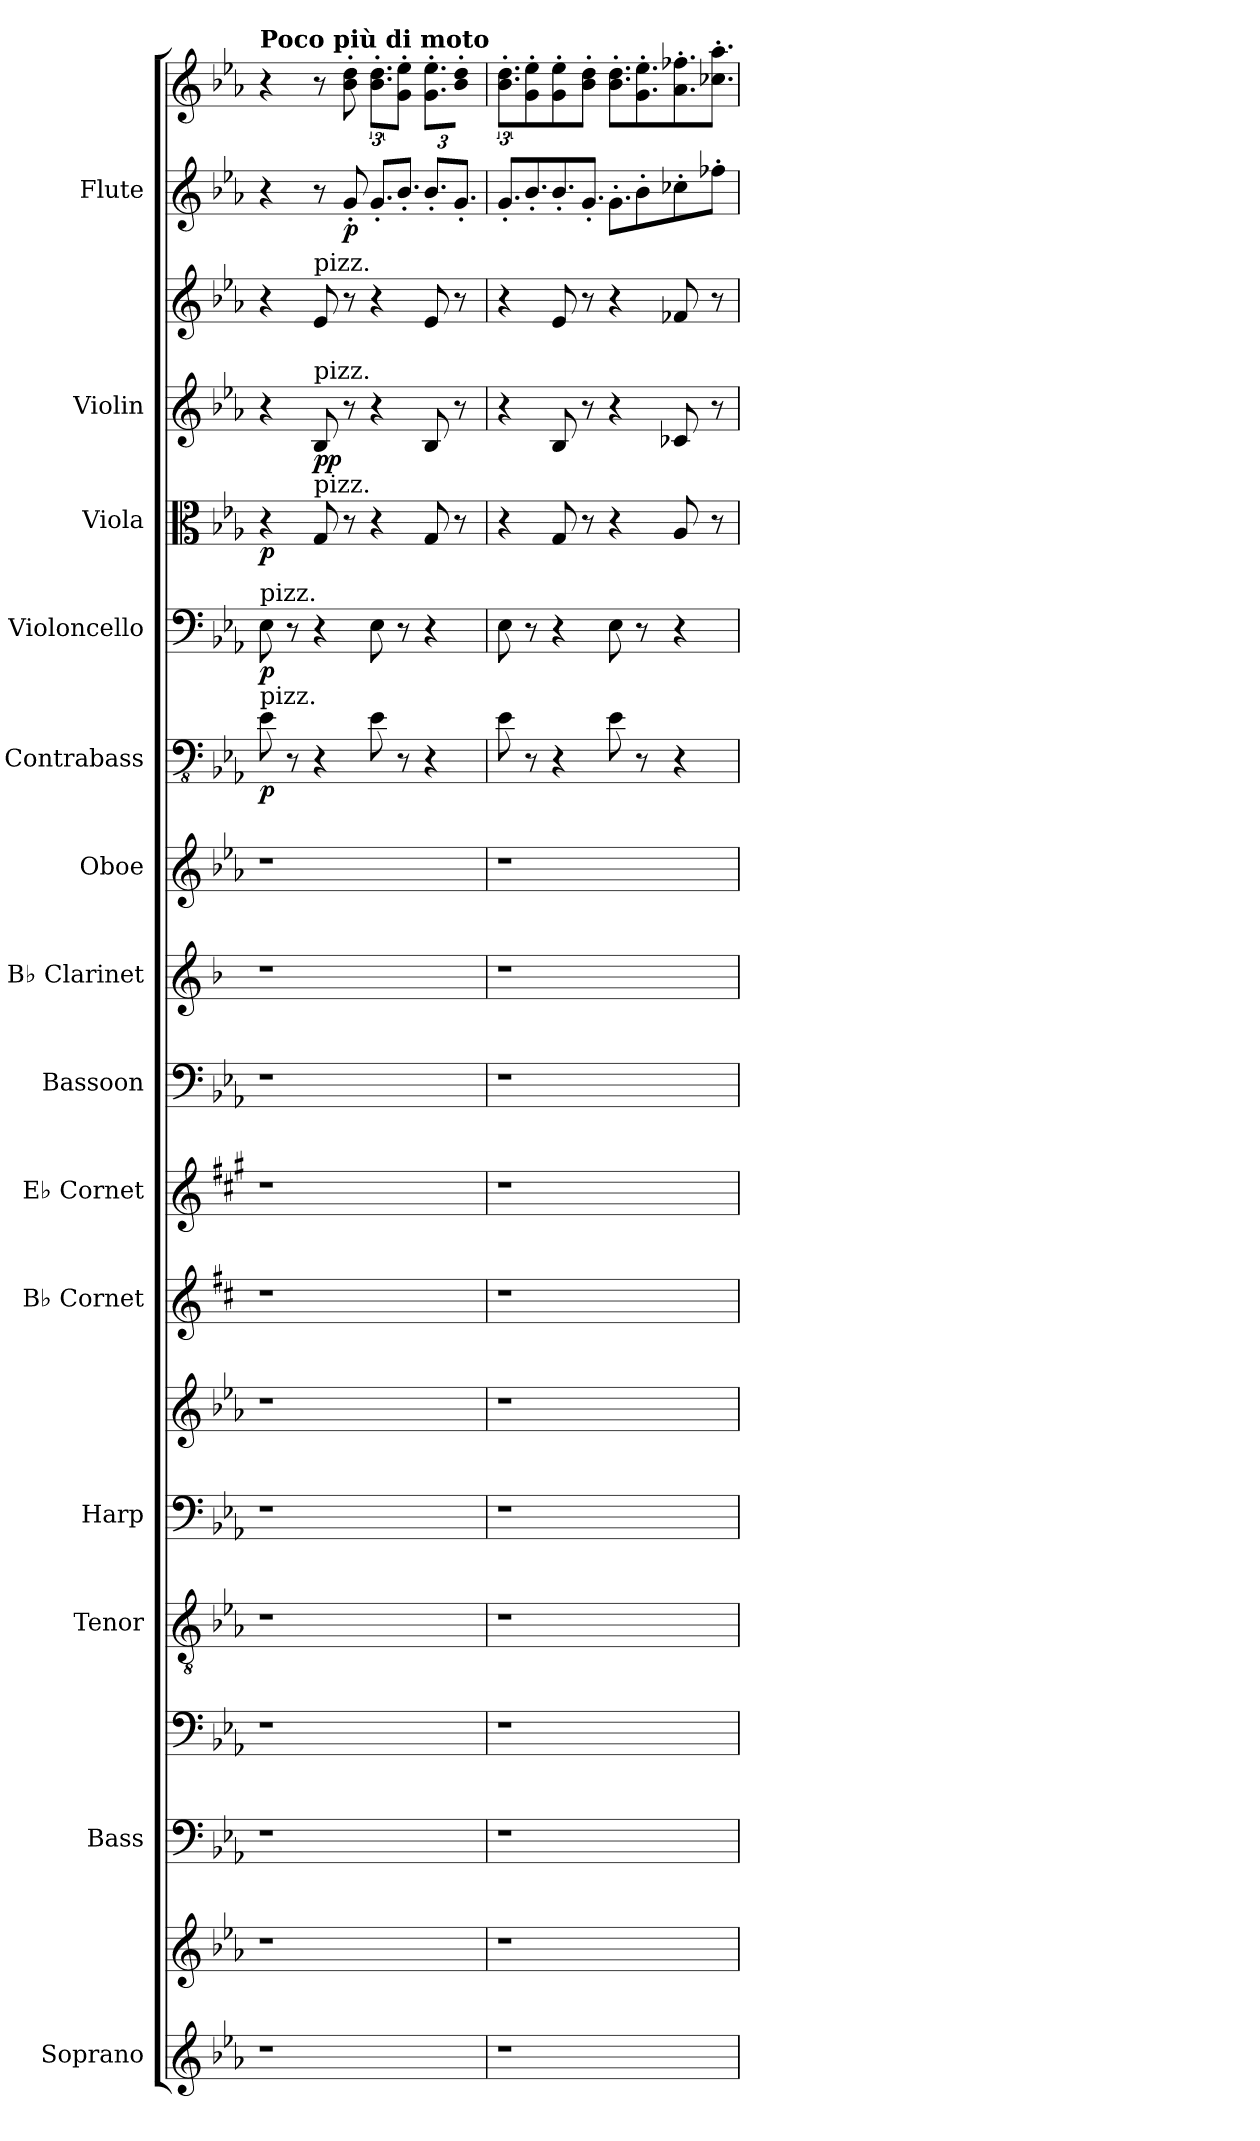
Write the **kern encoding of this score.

**kern	**kern	**kern	**kern	**kern	**kern	**kern	**kern	**kern	**kern	**kern	**kern	**kern	**dynam	**kern	**dynam	**kern	**dynam	**kern	**kern	**dynam	**kern	**kern	**dynam
*part14	*part14	*part13	*part13	*part12	*part11	*part11	*part10	*part9	*part8	*part7	*part6	*part5	*part5	*part4	*part4	*part3	*part3	*part2	*part2	*part2	*part1	*part1	*part1
*staff19	*staff18	*staff17	*staff16	*staff15	*staff14	*staff13	*staff12	*staff11	*staff10	*staff9	*staff8	*staff7	*staff7	*staff6	*staff6	*staff5	*staff5	*staff4	*staff3	*staff3/4	*staff2	*staff1	*staff1/2
*I"Soprano	*	*I"Bass	*	*I"Tenor	*I"Harp	*	*I"B♭ Cornet	*I"E♭ Cornet	*I"Bassoon	*I"B♭ Clarinet	*I"Oboe	*I"Contrabass	*	*I"Violoncello	*	*I"Viola	*	*I"Violin	*	*	*I"Flute	*	*
*I'S.	*	*I'B.	*	*I'T.	*I'Hrp.	*	*I'B♭ Cnt.	*I'E♭ Cnt.	*I'Bsn.	*I'B♭ Cl.	*I'Ob.	*I'Cb.	*	*I'Vc.	*	*I'Vla.	*	*I'Vln.	*	*	*I'Fl.	*	*
*clefG2	*clefG2	*clefF4	*clefF4	*clefGv2	*clefF4	*clefG2	*clefG2	*clefG2	*clefF4	*clefG2	*clefG2	*clefFv4	*	*clefF4	*	*clefC3	*	*clefG2	*clefG2	*	*clefG2	*clefG2	*
*	*	*	*	*	*	*	*ITrd1c2	*ITrd-2c-3	*	*ITrd1c2	*	*ITrd7c12	*	*	*	*	*	*	*	*	*	*	*
*k[b-e-a-]	*k[b-e-a-]	*k[b-e-a-]	*k[b-e-a-]	*k[b-e-a-]	*k[b-e-a-]	*k[b-e-a-]	*k[]	*k[]	*k[b-e-a-]	*k[b-e-a-]	*k[b-e-a-]	*k[b-e-a-]	*	*k[b-e-a-]	*	*k[b-e-a-]	*	*k[b-e-a-]	*k[b-e-a-]	*	*k[b-e-a-]	*k[b-e-a-]	*
=1	=1	=1	=1	=1	=1	=1	=1	=1	=1	=1	=1	=1	=1	=1	=1	=1	=1	=1	=1	=1	=1	=1	=1
!	!	!	!	!	!	!	!	!	!	!	!	!	!	!	!	!	!	!	!	!	!	!LO:TX:a:B:t=Poco più di moto	!
!	!	!	!	!	!	!	!	!	!	!	!	!	!	!LO:TX:a:t=pizz.	!	!	!	!	!	!	!	!	!
!	!	!	!	!	!	!	!	!	!	!	!	!LO:TX:a:t=pizz.	!	!	!	!	!	!	!	!	!	!	!
!	!	!	!	!	!	!	!	!	!	!	!	!	!LO:DY:b	!	!LO:DY:b	!	!LO:DY:b	!	!	!	!	!	!
1r	1r	1r	1r	1r	1r	1r	1r	1r	1r	1r	1r	8EE-\	p	8E-\	p	4r	p	4r	4r	.	4r	4r	.
.	.	.	.	.	.	.	.	.	.	.	.	8r	.	8r	.	.	.	.	.	.	.	.	.
!	!	!	!	!	!	!	!	!	!	!	!	!	!	!	!	!	!	!	!LO:TX:a:t=pizz.	!	!	!	!
!	!	!	!	!	!	!	!	!	!	!	!	!	!	!	!	!	!	!LO:TX:a:t=pizz.	!	!	!	!	!
!	!	!	!	!	!	!	!	!	!	!	!	!	!	!	!	!LO:TX:a:t=pizz.	!	!	!	!	!	!	!
!	!	!	!	!	!	!	!	!	!	!	!	!	!	!	!	!	!	!	!	!LO:DY:b=2	!	!	!
!	!	!	!	!	!	!	!	!	!	!	!	!	!	!	!	!	!	!	!	!LO:DY:n=1:b	!	!	!LO:DY:b
.	.	.	.	.	.	.	.	.	.	.	.	4r	.	4r	.	8G/	.	8B-/	8e-/	p p	8r	8r	other-dynamics
!	!	!	!	!	!	!	!	!	!	!	!	!	!	!	!	!	!	!	!	!	!	!	!LO:DY:b=2
.	.	.	.	.	.	.	.	.	.	.	.	.	.	.	.	8r	.	8r	8r	.	8g'/	8b-\' 8dd\'	p
*	*	*	*	*	*	*	*	*	*	*	*	*	*	*	*	*	*	*	*	*	*Xtuplet	*	*
.	.	.	.	.	.	.	.	.	.	.	.	8EE-\	.	8E-\	.	4r	.	4r	4r	.	12.g'/L	12.b-\' 12.dd\'L	.
.	.	.	.	.	.	.	.	.	.	.	.	8r	.	8r	.	.	.	.	.	.	12.b-'/J	8g\' 8ee-\'J	.
.	.	.	.	.	.	.	.	.	.	.	.	4r	.	4r	.	8G/	.	8B-/	8e-/	.	12.b-'/L	12.g\' 12.ee-\'L	.
.	.	.	.	.	.	.	.	.	.	.	.	.	.	.	.	8r	.	8r	8r	.	12.g'/J	8b-\' 8dd\'J	.
=2	=2	=2	=2	=2	=2	=2	=2	=2	=2	=2	=2	=2	=2	=2	=2	=2	=2	=2	=2	=2	=2	=2	=2
1r	1r	1r	1r	1r	1r	1r	1r	1r	1r	1r	1r	8EE-\	.	8E-\	.	4r	.	4r	4r	.	12.g'/L	12.b-\' 12.dd\'L	.
.	.	.	.	.	.	.	.	.	.	.	.	8r	.	8r	.	.	.	.	.	.	12.b-'/	8g\' 8ee-\'	.
.	.	.	.	.	.	.	.	.	.	.	.	4r	.	4r	.	8G/	.	8B-/	8e-/	.	12.b-'/	8g\' 8ee-\'	.
.	.	.	.	.	.	.	.	.	.	.	.	.	.	.	.	8r	.	8r	8r	.	12.g'/J	8b-\' 8dd\'J	.
*	*	*	*	*	*	*	*	*	*	*	*	*	*	*	*	*	*	*	*	*	*	*Xtuplet	*
.	.	.	.	.	.	.	.	.	.	.	.	8EE-\	.	8E-\	.	4r	.	4r	4r	.	12.g'\L	12.b-\' 12.dd\'L	.
.	.	.	.	.	.	.	.	.	.	.	.	8r	.	8r	.	.	.	.	.	.	8b-'\	12.g\' 12.ee-\'	.
.	.	.	.	.	.	.	.	.	.	.	.	4r	.	4r	.	8A-/	.	8c-X/	8f-X/	.	8cc-X'\	12.a-\' 12.ff-X\'	.
.	.	.	.	.	.	.	.	.	.	.	.	.	.	.	.	8r	.	8r	8r	.	8ff-X'\J	12.cc-X\' 12.aa-\'J	.
=	=	=	=	=	=	=	=	=	=	=	=	=	=	=	=	=	=	=	=	=	=	=	=
*-	*-	*-	*-	*-	*-	*-	*-	*-	*-	*-	*-	*-	*-	*-	*-	*-	*-	*-	*-	*-	*-	*-	*-
